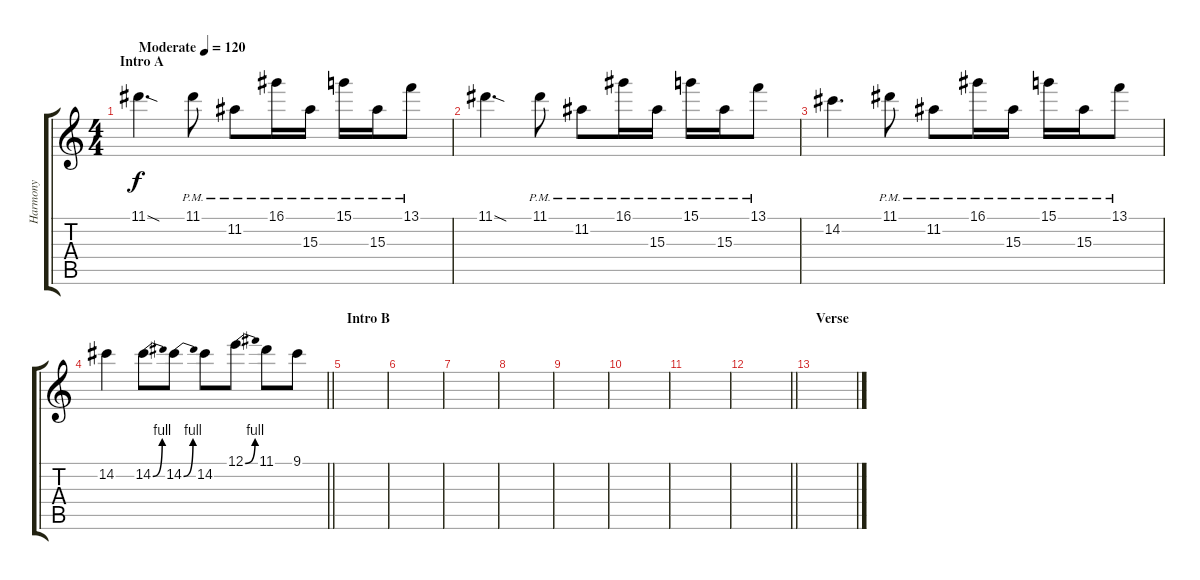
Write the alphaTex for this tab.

\track ("Harmony" "Harmony") {instrument overdrivenguitar}
\staff {score tabs}
\tuning (E4 B3 G3 D3 A2 E2) {hide}
\ts (4 4)
\section ("" "Intro A")
\tempo (120 "Moderate")
\clef g2
\ks c
11.1{sod}.4{d dy f instrument overdrivenguitar} 11.1{pm}.8 11.2{pm}.8 16.1{pm}.16 15.3{pm}.16 15.1{pm}.16 15.3{pm}.16 13.1{pm}.8 |
11.1{sod}.4{d} 11.1{pm}.8 11.2{pm}.8 16.1{pm}.16 15.3{pm}.16 15.1{pm}.16 15.3{pm}.16 13.1{pm}.8 |
14.2.4{d} 11.1{pm}.8 11.2{pm}.8 16.1{pm}.16 15.3{pm}.16 15.1{pm}.16 15.3{pm}.16 13.1{pm}.8 |
\barLineRight lightlight
14.2.4 14.2{be (bend 0 0 60 4)}.8 14.2{be (bend 0 0 60 4)}.8 14.2.8 12.1{be (bend 0 0 60 4)}.8 11.1.8 9.1.8 |
\section ("" "Intro B")
|
|
|
|
|
|
|
\barLineRight lightlight
|
\section ("" "Verse")
